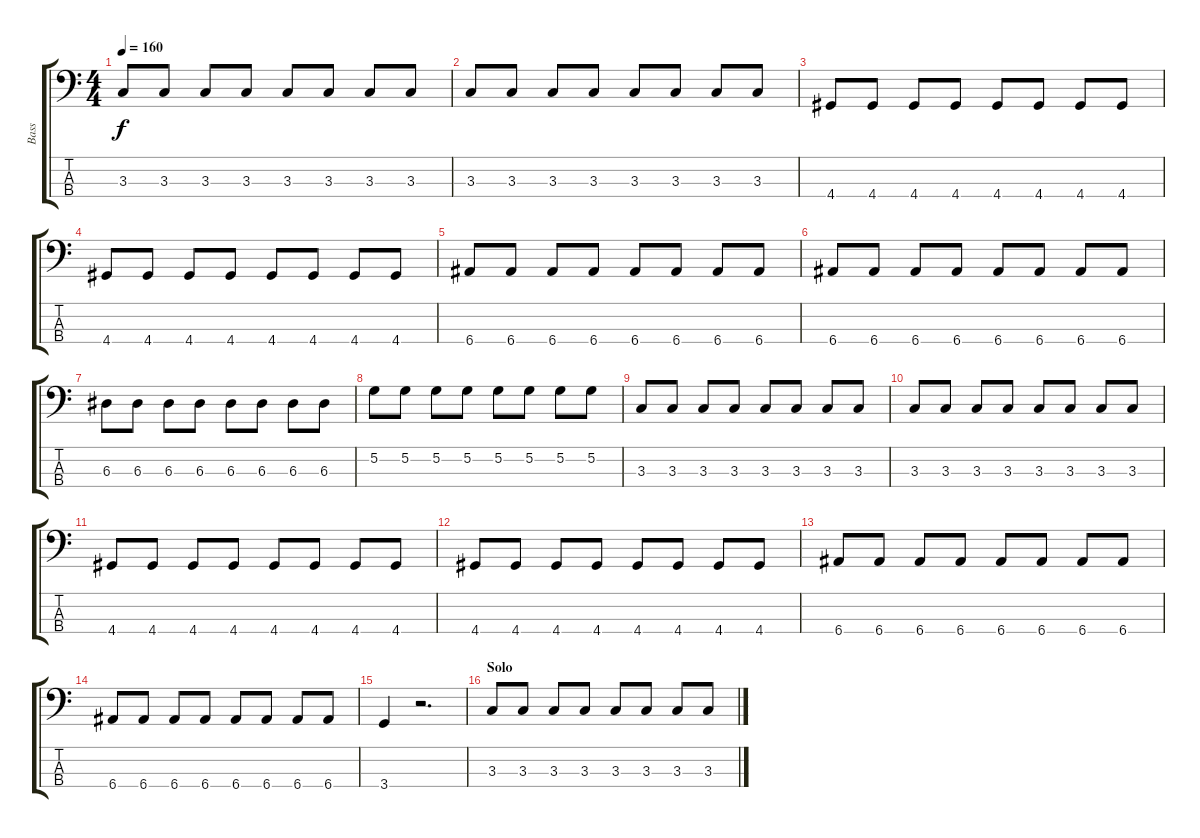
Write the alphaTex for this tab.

\track ("Bass" "Bass") {instrument electricbasspick}
\staff {score tabs}
\tuning (G2 D2 A1 E1) {hide}
\ts (4 4)
\tempo 160
\clef f4
\ks c
3.3.8{dy f} 3.3.8 3.3.8 3.3.8 3.3.8 3.3.8 3.3.8 3.3.8 |
3.3.8 3.3.8 3.3.8 3.3.8 3.3.8 3.3.8 3.3.8 3.3.8 |
4.4.8 4.4.8 4.4.8 4.4.8 4.4.8 4.4.8 4.4.8 4.4.8 |
4.4.8 4.4.8 4.4.8 4.4.8 4.4.8 4.4.8 4.4.8 4.4.8 |
6.4.8 6.4.8 6.4.8 6.4.8 6.4.8 6.4.8 6.4.8 6.4.8 |
6.4.8 6.4.8 6.4.8 6.4.8 6.4.8 6.4.8 6.4.8 6.4.8 |
6.3.8 6.3.8 6.3.8 6.3.8 6.3.8 6.3.8 6.3.8 6.3.8 |
5.2.8 5.2.8 5.2.8 5.2.8 5.2.8 5.2.8 5.2.8 5.2.8 |
3.3.8 3.3.8 3.3.8 3.3.8 3.3.8 3.3.8 3.3.8 3.3.8 |
3.3.8 3.3.8 3.3.8 3.3.8 3.3.8 3.3.8 3.3.8 3.3.8 |
4.4.8 4.4.8 4.4.8 4.4.8 4.4.8 4.4.8 4.4.8 4.4.8 |
4.4.8 4.4.8 4.4.8 4.4.8 4.4.8 4.4.8 4.4.8 4.4.8 |
6.4.8 6.4.8 6.4.8 6.4.8 6.4.8 6.4.8 6.4.8 6.4.8 |
6.4.8 6.4.8 6.4.8 6.4.8 6.4.8 6.4.8 6.4.8 6.4.8 |
3.4.4 r.2{d} |
\section ("" "Solo")
3.3.8 3.3.8 3.3.8 3.3.8 3.3.8 3.3.8 3.3.8 3.3.8
